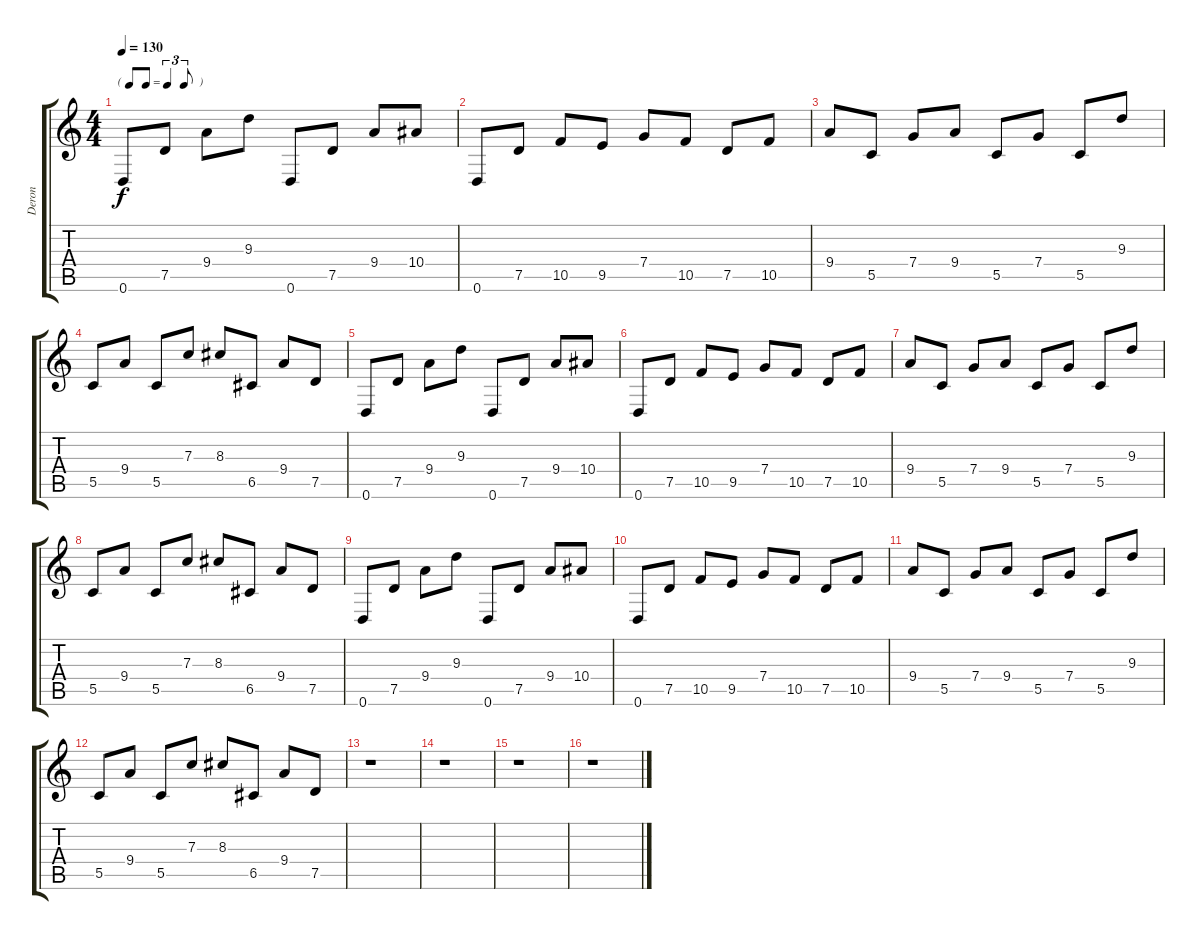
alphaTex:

\track ("Deron" "Deron") {instrument distortionguitar}
\staff {score tabs}
\tuning (D4 A3 F3 C3 G2 D2) {hide}
\ts (4 4)
\tf triplet8th
\tempo 130
\clef g2
\ks c
0.6.8{dy f instrument distortionguitar} 7.5.8 9.4.8 9.3.8 0.6.8 7.5.8 9.4.8 10.4.8 |
0.6.8 7.5.8 10.5.8 9.5.8 7.4.8 10.5.8 7.5.8 10.5.8 |
9.4.8 5.5.8 7.4.8 9.4.8 5.5.8 7.4.8 5.5.8 9.3.8 |
5.5.8 9.4.8 5.5.8 7.3.8 8.3.8 6.5.8 9.4.8 7.5.8 |
0.6.8 7.5.8 9.4.8 9.3.8 0.6.8 7.5.8 9.4.8 10.4.8 |
0.6.8 7.5.8 10.5.8 9.5.8 7.4.8 10.5.8 7.5.8 10.5.8 |
9.4.8 5.5.8 7.4.8 9.4.8 5.5.8 7.4.8 5.5.8 9.3.8 |
5.5.8 9.4.8 5.5.8 7.3.8 8.3.8 6.5.8 9.4.8 7.5.8 |
0.6.8 7.5.8 9.4.8 9.3.8 0.6.8 7.5.8 9.4.8 10.4.8 |
0.6.8 7.5.8 10.5.8 9.5.8 7.4.8 10.5.8 7.5.8 10.5.8 |
9.4.8 5.5.8 7.4.8 9.4.8 5.5.8 7.4.8 5.5.8 9.3.8 |
5.5.8 9.4.8 5.5.8 7.3.8 8.3.8 6.5.8 9.4.8 7.5.8 |
r.1 |
r.1 |
r.1 |
r.1
